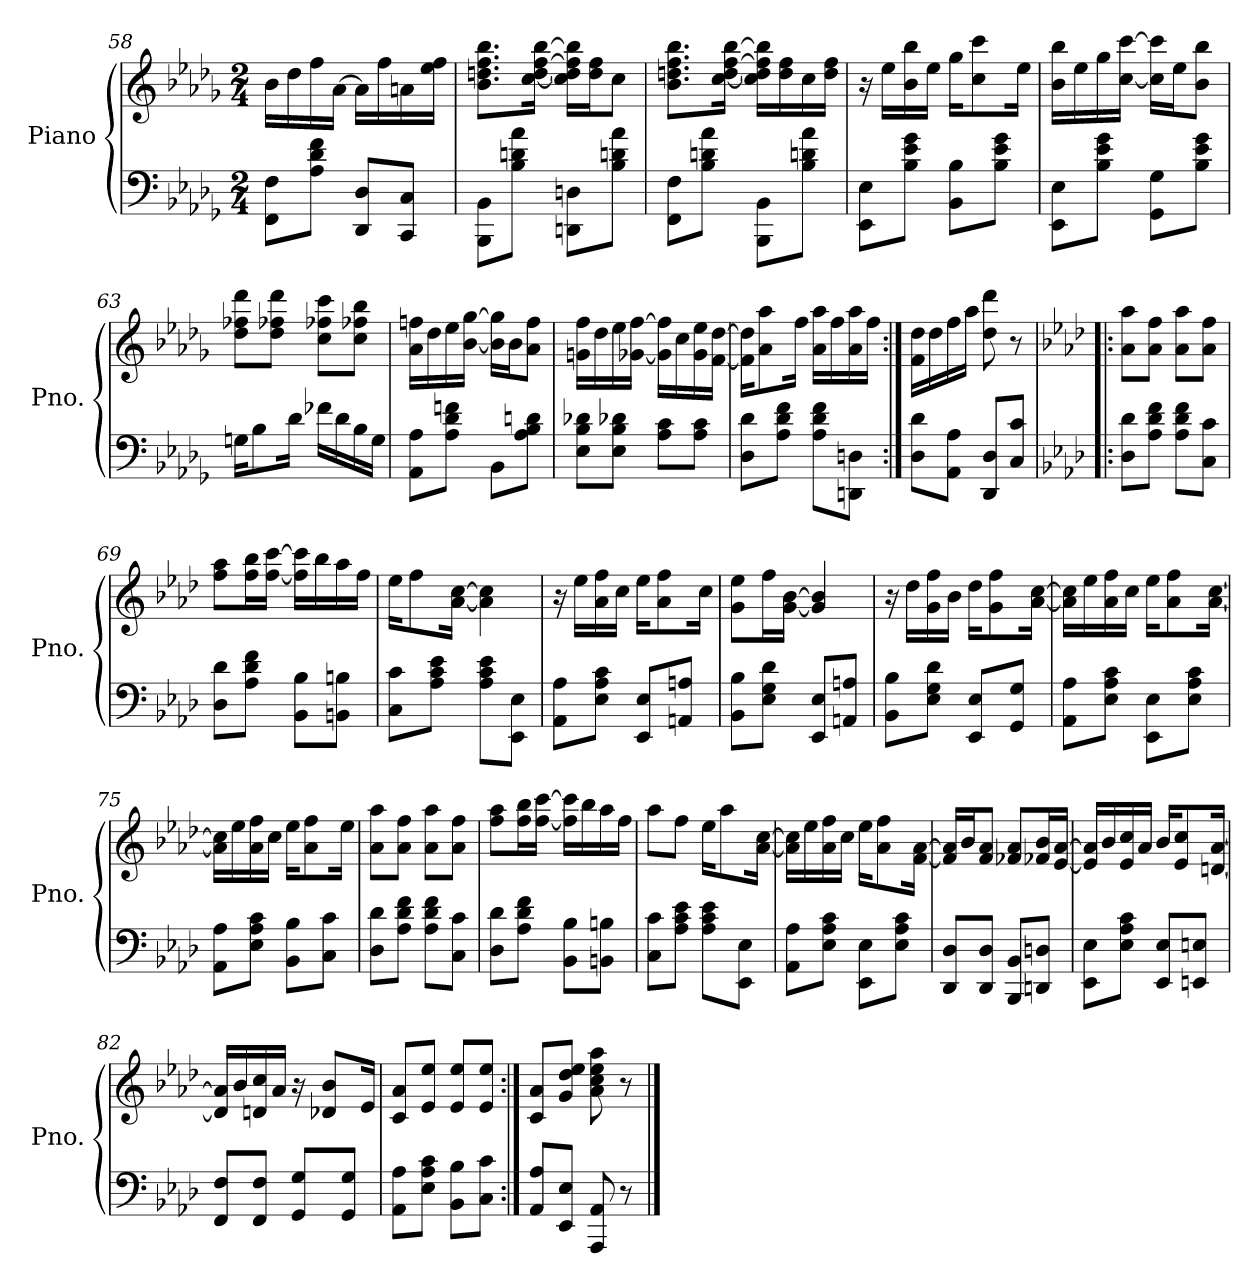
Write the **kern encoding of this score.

**kern	**kern
*part1	*part1
*staff2	*staff1
*I"Piano	*
*I'Pno.	*
*clefF4	*clefG2
*k[b-e-a-d-g-]	*k[b-e-a-d-g-]
*M2/4	*M2/4
=58	=58
8FF\ 8F\L	16b-\LL
.	16dd-\
8A-\ 8d-\ 8f\J	16ff\
.	[16a-\JJ
8DD-/ 8D-/L	16a-\LL]
.	16ff\
8CC/ 8C/J	16an\
.	16ee-\ 16ff\JJ
=59	=59
8BBB-\ 8BB-\L	8.b-\ 8.ddn\ 8.ff\ 8.bb-\L
8B-\ 8dn\ 8a-\J	.
.	[16cc\ [16dd\ [16ff\ [16bb-\Jk
8DDn\ 8Dn\L	16cc\] 16dd\] 16ff\] 16bb-\]LL
.	16dd\ 16ff\J
8B-\ 8dn\ 8a-\J	8cc\J
!!LO:LB:g=z
=60	=60
8FF\ 8F\L	8.b-\ 8.ddn\ 8.ff\ 8.bb-\L
8B-\ 8dn\ 8a-\J	.
.	[16cc\ [16dd\ [16ff\ [16bb-\Jk
8BBB-\ 8BB-\L	16cc\] 16dd\] 16ff\] 16bb-\]LL
.	16dd\ 16ff\
8B-\ 8dn\ 8a-\J	16cc\
.	16dd\ 16ff\JJ
=61	=61
8EE-\ 8E-\L	16r
.	16ee-\LL
8B-\ 8e-\ 8g-\J	16b-\ 16bb-\
.	16ee-\JJ
8BB-\ 8B-\L	16gg-\KL
.	8cc\ 8ccc\
8B-\ 8e-\ 8g-\J	.
.	16ee-\Jk
=62	=62
8EE-\ 8E-\L	16b-\ 16bb-\LL
.	16ee-\
8B-\ 8e-\ 8g-\J	16gg-\
.	[16cc\ [16ccc\JJ
8GG-\ 8G-\L	16cc\] 16ccc\]LL
.	16ee-\J
8B-\ 8e-\ 8g-\J	8b-\ 8bb-\J
=63	=63
16Gn\KL	8dd-\ 8ff-X\ 8ddd-\L
8B-\	.
.	8dd-\ 8ff-X\ 8ddd-\J
16d-\Jk	.
16f-X\LL	8cc\ 8ff-X\ 8ccc\L
16d-\	.
16B-\	8cc\ 8ff-X\ 8bb-\J
16G\JJ	.
!!LO:LB:g=z
=64	=64
8AA-\ 8A-\L	16a-\ 16ffn\LL
.	16dd-\
8A-\ 8d-\ 8fn\J	16ee-\
.	[16b-\ [16gg-\JJ
8BB-\L	16b-\] 16gg-\]LL
.	16b-\J
8A-\ 8B-\ 8dn\J	8a-\ 8ff\J
=65	=65
8E-\ 8B-\ 8d-X\L	16gn\ 16ff\LL
.	16dd-\
8E-\ 8B-\ 8d-X\J	16ee-\
.	[16g-X\ [16ff\JJ
8A-\ 8c\L	16g-\] 16ff\]LL
.	16cc\
8A-\ 8c\J	16g-\ 16ee-\
.	[16f\ [16dd-\JJ
=66	=66
8D-\ 8d-\L	16f\] 16dd-\]KL
.	8a-\ 8aa-\
8A-\ 8d-\ 8f\J	.
.	16ff\Jk
8A-\ 8d-\ 8f\L	16a-\ 16aa-\LL
.	16ff\
8DDn\ 8Dn\J	16a-\ 16aa-\
.	16ff\JJ
=67:|!	=67:|!
8D-\ 8d-\L	16f\ 16dd-\LL
.	16dd-\
8AA-\ 8A-\J	16ff\
.	16aa-\JJ
8DD-/ 8D-/L	8dd-\ 8ddd-\
8C/ 8c/J	8r
!!LO:LB:g=z
=68!|:	=68!|:
*k[b-e-a-d-]	*k[b-e-a-d-]
8D-\ 8d-\L	8a-\ 8aa-\L
8A-\ 8d-\ 8f\J	8a-\ 8ff\J
8A-\ 8d-\ 8f\L	8a-\ 8aa-\L
8C\ 8c\J	8a-\ 8ff\J
=69	=69
8D-\ 8d-\L	8ff\ 8aa-\L
8A-\ 8d-\ 8f\J	16ff\ 16bb-\L
.	[16ff\ [16ccc\JJ
8BB-\ 8B-\L	16ff\] 16ccc\]LL
.	16bb-\
8BBn\ 8Bn\J	16aa-\
.	16ff\JJ
=70	=70
8C\ 8c\L	16ee-\KL
.	8ff\
8A-\ 8c\ 8e-\J	.
.	[16a-\ [16cc\Jk
8A-\ 8c\ 8e-\L	4a-\] 4cc\]
8EE-\ 8E-\J	.
=71	=71
8AA-\ 8A-\L	16r
.	16ee-\LL
8E-\ 8A-\ 8c\J	16a-\ 16ff\
.	16cc\JJ
8EE-/ 8E-/L	16ee-\KL
.	8a-\ 8ff\
8AAn/ 8An/J	.
.	16cc\Jk
=72	=72
8BB-\ 8B-\L	8g\ 8ee-\L
8E-\ 8G\ 8d-\J	16ff\L
.	[16g\ [16b-\JJ
8EE-/ 8E-/L	4g/] 4b-/]
8AAn/ 8An/J	.
!!LO:PB:g=z
=73	=73
8BB-\ 8B-\L	16r
.	16dd-\LL
8E-\ 8G\ 8d-\J	16g\ 16ff\
.	16b-\JJ
8EE-/ 8E-/L	16dd-\KL
.	8g\ 8ff\
8GG/ 8G/J	.
.	[16a-\ [16cc\Jk
=74	=74
8AA-\ 8A-\L	16a-\] 16cc\]LL
.	16ee-\
8E-\ 8A-\ 8c\J	16a-\ 16ff\
.	16cc\JJ
8EE-\ 8E-\L	16ee-\KL
.	8a-\ 8ff\
8E-\ 8A-\ 8c\J	.
.	[16a-\ [16cc\Jk
=75	=75
8AA-\ 8A-\L	16a-\] 16cc\]LL
.	16ee-\
8E-\ 8A-\ 8c\J	16a-\ 16ff\
.	16cc\JJ
8BB-\ 8B-\L	16ee-\KL
.	8a-\ 8ff\
8C\ 8c\J	.
.	16ee-\Jk
=76	=76
8D-\ 8d-\L	8a-\ 8aa-\L
8A-\ 8d-\ 8f\J	8a-\ 8ff\J
8A-\ 8d-\ 8f\L	8a-\ 8aa-\L
8C\ 8c\J	8a-\ 8ff\J
=77	=77
8D-\ 8d-\L	8ff\ 8aa-\L
8A-\ 8d-\ 8f\J	16ff\ 16bb-\L
.	[16ff\ [16ccc\JJ
8BB-\ 8B-\L	16ff\] 16ccc\]LL
.	16bb-\
8BBn\ 8Bn\J	16aa-\
.	16ff\JJ
!!LO:LB:g=z
=78	=78
8C\ 8c\L	8aa-\L
8A-\ 8c\ 8e-\J	8ff\J
8A-\ 8c\ 8e-\L	16ee-\KL
.	8aa-\
8EE-\ 8E-\J	.
.	[16a-\ [16cc\Jk
=79	=79
8AA-\ 8A-\L	16a-\] 16cc\]LL
.	16ee-\
8E-\ 8A-\ 8c\J	16a-\ 16ff\
.	16cc\JJ
8EE-\ 8E-\L	16ee-\KL
.	8a-\ 8ff\
8E-\ 8A-\ 8c\J	.
.	[16f\ [16a-\Jk
=80	=80
8DD-/ 8D-/L	16f/] 16a-/]LL
.	16b-/J
8DD-/ 8D-/J	8f/ 8a-/J
8BBB-/ 8BB-/L	8f-X/ 8a-/L
8DDn/ 8Dn/J	16f-X/ 16b-/L
.	[16e-/ [16a-/JJ
=81	=81
8EE-\ 8E-\L	16e-/] 16a-/]LL
.	16b-/
8E-\ 8A-\ 8c\J	16e-/ 16cc/
.	16a-/JJ
8EE-/ 8E-/L	16b-/KL
.	8e-/ 8cc/
8EEn/ 8En/J	.
.	[16dn/ [16a-/Jk
=82	=82
8FF/ 8F/L	16d/] 16a-/]LL
.	16b-/
8FF/ 8F/J	16dn/ 16cc/
.	16a-/JJ
8GG/ 8G/L	16r
.	8d-X/ 8b-/L
8GG/ 8G/J	.
.	16e-/Jk
!!LO:LB:g=z
=83	=83
8AA-\ 8A-\L	8c/ 8a-/L
8E-\ 8A-\ 8c\J	8e-/ 8ee-/J
8BB-\ 8B-\L	8e-/ 8ee-/L
8C\ 8c\J	8e-/ 8ee-/J
=84:|!	=84:|!
8AA-/ 8A-/L	8c/ 8a-/L
8EE-/ 8E-/J	8g/ 8dd-/ 8ee-/J
8AAA-/ 8AA-/	8a-\ 8cc\ 8ee-\ 8aa-\
8r	8r
==	==
*-	*-
